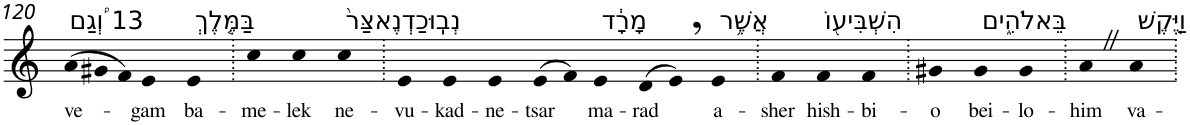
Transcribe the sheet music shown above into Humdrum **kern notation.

**kern	**text
*part1	*part1
*staff1	*staff1
*I"Piano	*
*I'Pno	*
!!LO:PB:g=z
*clefG2	*
*k[]	*
*Xtuplet	*
=120	=120
!LO:TX:a:t=13 וְ֠גַם	!
!	!LO:LY:b
(>12a	ve-
12g#X	.
12f)	.
!	!LO:LY:b
4e	-gam
!LO:TX:a:t=בַּמֶּ֤לֶךְ	!
!	!LO:LY:b
4e	ba-
=121.	=121.
!	!LO:LY:b
4cc	-me-
!	!LO:LY:b
4cc	-lek
!LO:TX:a:t=נְבֽוּכַדְנֶאצַּר֙	!
!	!LO:LY:b
4cc	ne-
=122.	=122.
!	!LO:LY:b
4e	-vu-
!	!LO:LY:b
4e	-kad-
!	!LO:LY:b
4e	-ne-
!	!LO:LY:b
(>8e	-tsar
8f)	.
!LO:TX:a:t=מָרָ֔ד	!
!	!LO:LY:b
4e	ma-
!	!LO:LY:b
(>8d	-rad
8e,)	.
!LO:TX:a:t=אֲשֶׁ֥ר	!
!	!LO:LY:b
4e	a-
=123.	=123.
!	!LO:LY:b
4f	-sher
!LO:TX:a:t=הִשְׁבִּיע֖וֹ	!
!	!LO:LY:b
4f	hish-
!	!LO:LY:b
4f	-bi-
=124.	=124.
!	!LO:LY:b
4g#X	-o
!LO:TX:a:t=בֵּאלֹהִ֑ים	!
!	!LO:LY:b
4g#	bei-
!	!LO:LY:b
4g#	-lo-
=125.	=125.
!	!LO:LY:b
4aZ	-him
!LO:TX:a:t=וַיֶּ֤קֶשׁ	!
!	!LO:LY:b
4a	va-
=.	=.
*-	*-
